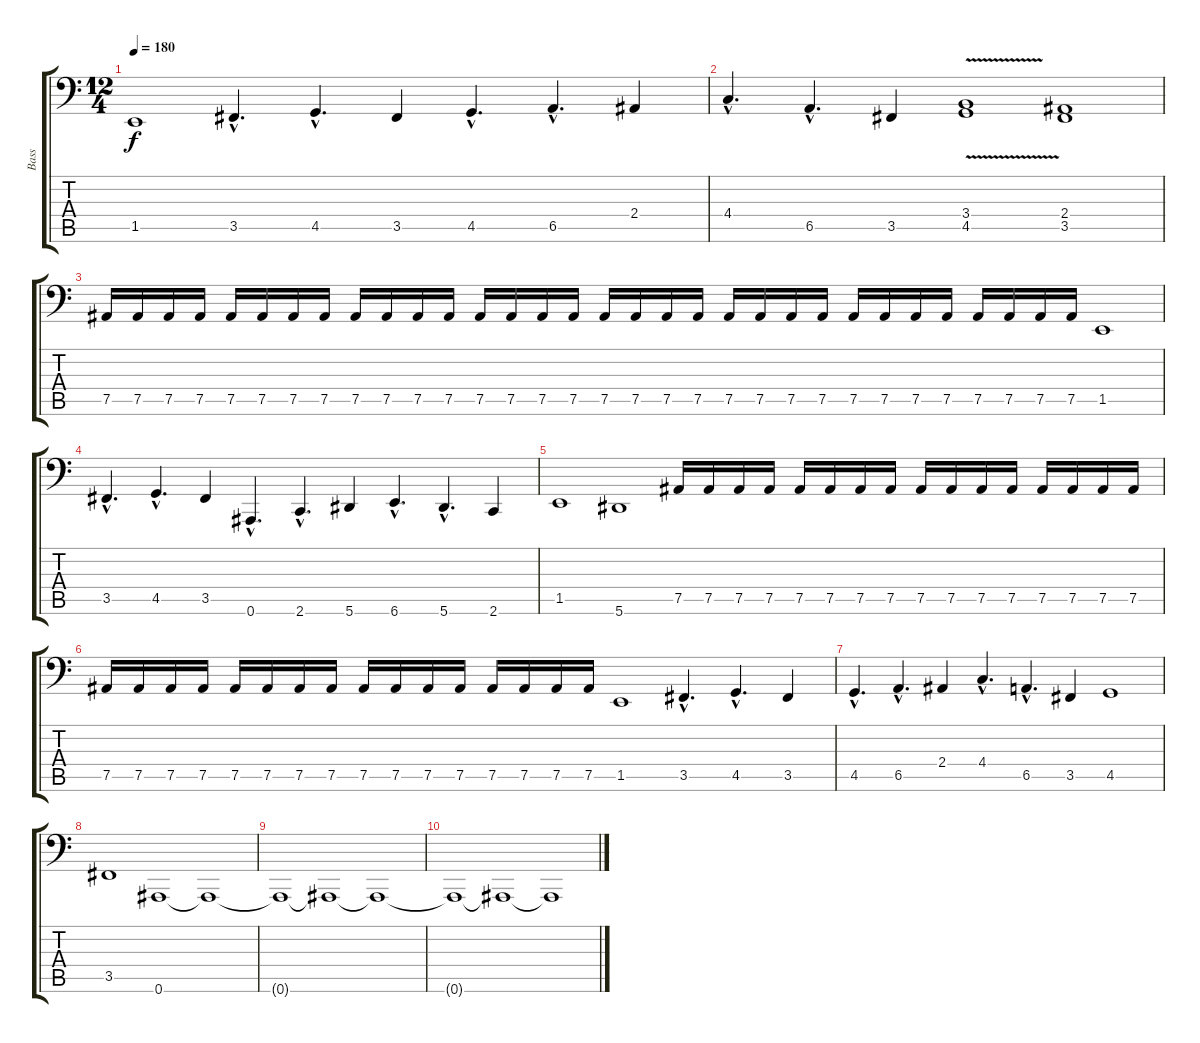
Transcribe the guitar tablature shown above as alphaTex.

\track ("Bass" "Bass") {instrument electricbassfinger}
\staff {score tabs}
\tuning (Bb2 F2 Db2 Ab1 Eb1 Bb0) {hide}
\ts (12 4)
\tempo 180
\clef f4
\ks c
1.5.1{dy f} 3.5{hac}.4{d} 4.5{hac}.4{d} 3.5.4 4.5{hac}.4{d} 6.5{hac}.4{d} 2.4.4 |
4.4{hac}.4{d} 6.5{hac}.4{d} 3.5.4 (3.4 4.5{v}).1 (2.4 3.5).1 |
7.5.16 7.5.16 7.5.16 7.5.16 7.5.16 7.5.16 7.5.16 7.5.16 7.5.16 7.5.16 7.5.16 7.5.16 7.5.16 7.5.16 7.5.16 7.5.16 7.5.16 7.5.16 7.5.16 7.5.16 7.5.16 7.5.16 7.5.16 7.5.16 7.5.16 7.5.16 7.5.16 7.5.16 7.5.16 7.5.16 7.5.16 7.5.16 1.5.1 |
3.5{hac}.4{d} 4.5{hac}.4{d} 3.5.4 0.6{hac}.4{d} 2.6{hac}.4{d} 5.6.4 6.6{hac}.4{d} 5.6{hac}.4{d} 2.6.4 |
1.5.1 5.6.1 7.5.16 7.5.16 7.5.16 7.5.16 7.5.16 7.5.16 7.5.16 7.5.16 7.5.16 7.5.16 7.5.16 7.5.16 7.5.16 7.5.16 7.5.16 7.5.16 |
7.5.16 7.5.16 7.5.16 7.5.16 7.5.16 7.5.16 7.5.16 7.5.16 7.5.16 7.5.16 7.5.16 7.5.16 7.5.16 7.5.16 7.5.16 7.5.16 1.5.1 3.5{hac}.4{d} 4.5{hac}.4{d} 3.5.4 |
4.5{hac}.4{d} 6.5{hac}.4{d} 2.4.4 4.4{hac}.4{d} 6.5{hac}.4{d} 3.5.4 4.5.1 |
3.5.1 0.6.1 0.6{t}.1 |
0.6{t}.1{volume 10} 0.6{t}.1 0.6{t}.1 |
0.6{t}.1 0.6{t}.1 0.6{t}.1
